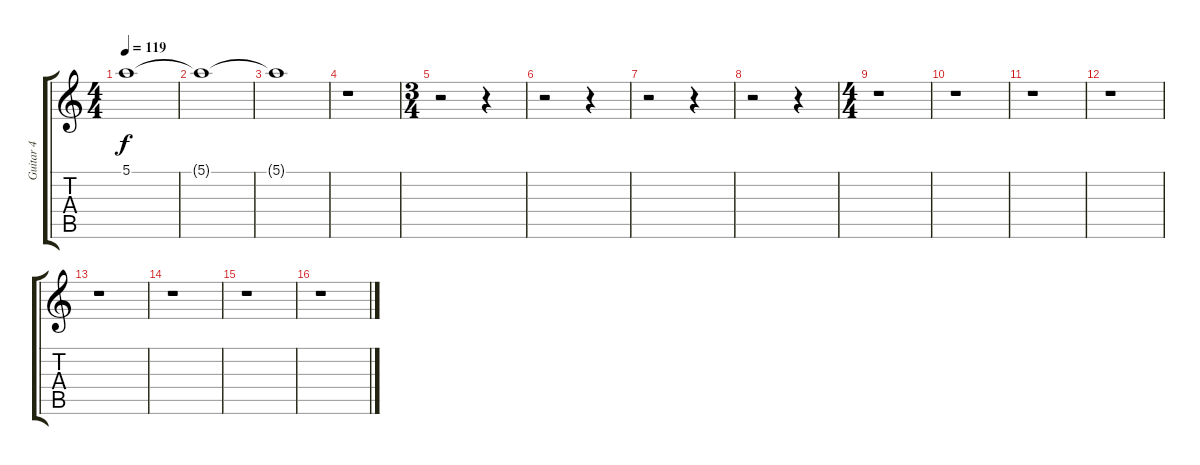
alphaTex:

\track ("Guitar 4" "Guitar 4") {instrument acousticguitarnylon}
\staff {score tabs}
\tuning (E4 B3 G3 D3 A2 E2) {hide}
\ts (4 4)
\tempo 119
\clef g2
\ks c
5.1.1{dy f} |
5.1{t}.1 |
5.1{t}.1 |
r.1 |
\ts (3 4)
r.2 r.4 |
r.2 r.4 |
r.2 r.4 |
r.2 r.4 |
\ts (4 4)
r.1 |
r.1 |
r.1 |
r.1 |
r.1 |
r.1 |
r.1 |
r.1
